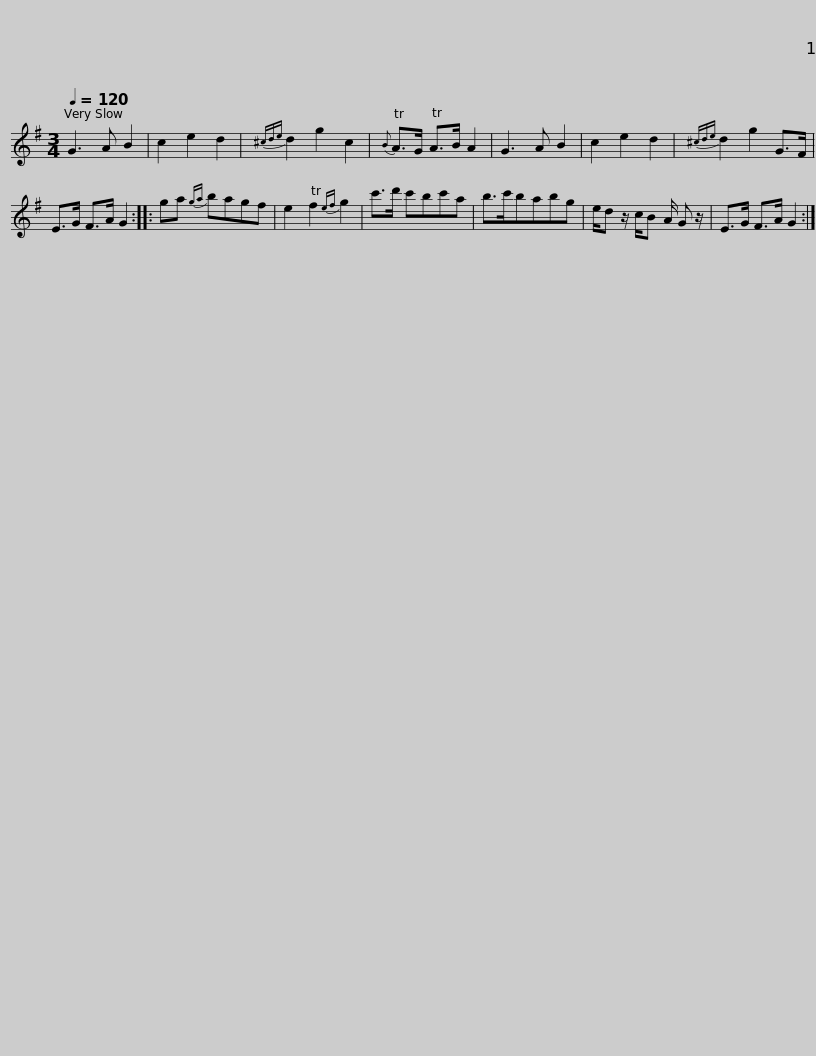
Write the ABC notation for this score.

X:1
L:1/8
Q:1/4=120
M:3/4
I:linebreak $
K:G
V:1 treble
V:1
 G3 A B2 | c2 e2 d2 |{^cde} d2 g2 c2 |{B} TA>G TA>B A2 | G3 A B2 | %5
 c2 e2 d2 |{^cde} d2 g2 G>F | E>G F>A G2 ::$ ga{ga} bagf | e2 Tf2{ef} g2 | %10
 c'>d' c'bc'a | b>c'babg | e/d z/ c/B A/ G z/ | E>G F>A G2 :| %14
